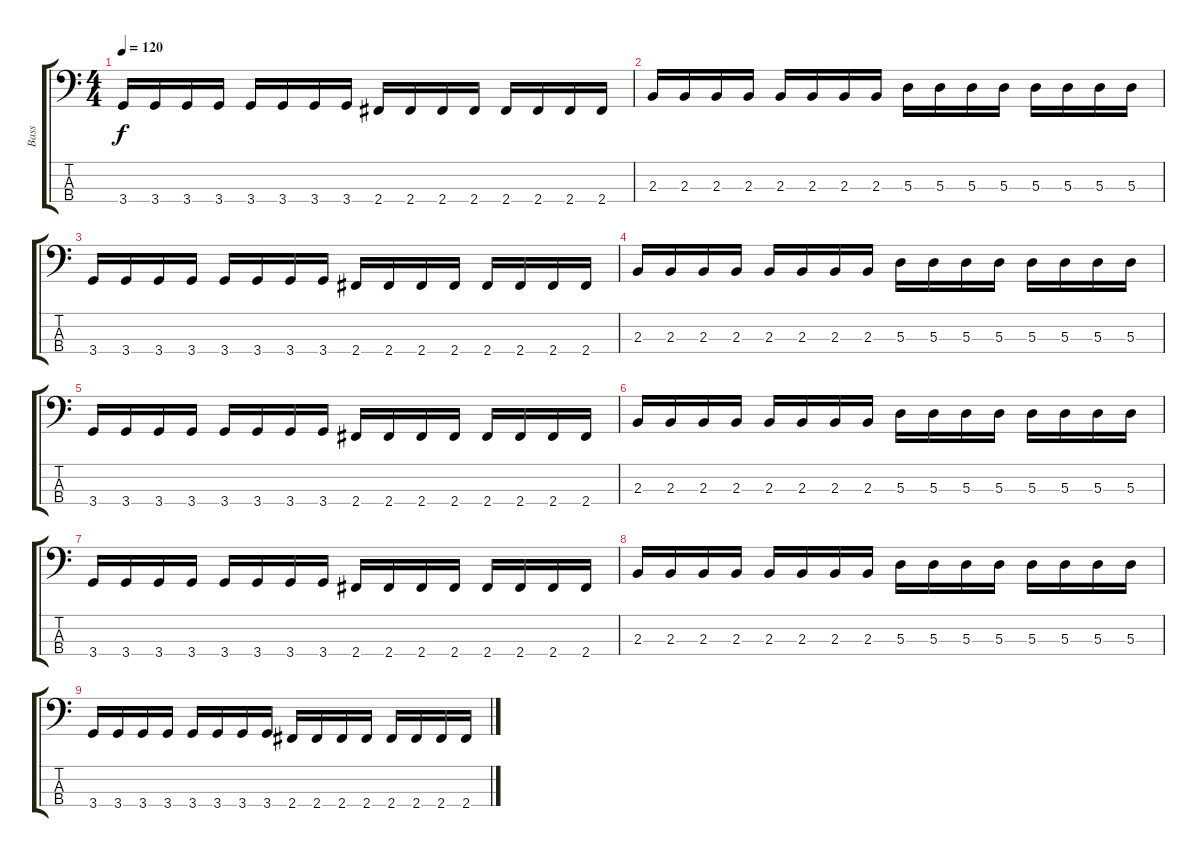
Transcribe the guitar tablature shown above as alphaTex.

\track ("Bass" "Bass") {instrument electricbasspick}
\staff {score tabs}
\tuning (G2 D2 A1 E1) {hide}
\ts (4 4)
\tempo 120
\clef f4
\ks c
3.4.16{dy f} 3.4.16 3.4.16 3.4.16 3.4.16 3.4.16 3.4.16 3.4.16 2.4.16 2.4.16 2.4.16 2.4.16 2.4.16 2.4.16 2.4.16 2.4.16 |
2.3.16 2.3.16 2.3.16 2.3.16 2.3.16 2.3.16 2.3.16 2.3.16 5.3.16 5.3.16 5.3.16 5.3.16 5.3.16 5.3.16 5.3.16 5.3.16 |
3.4.16 3.4.16 3.4.16 3.4.16 3.4.16 3.4.16 3.4.16 3.4.16 2.4.16 2.4.16 2.4.16 2.4.16 2.4.16 2.4.16 2.4.16 2.4.16 |
2.3.16 2.3.16 2.3.16 2.3.16 2.3.16 2.3.16 2.3.16 2.3.16 5.3.16 5.3.16 5.3.16 5.3.16 5.3.16 5.3.16 5.3.16 5.3.16 |
3.4.16 3.4.16 3.4.16 3.4.16 3.4.16 3.4.16 3.4.16 3.4.16 2.4.16 2.4.16 2.4.16 2.4.16 2.4.16 2.4.16 2.4.16 2.4.16 |
2.3.16 2.3.16 2.3.16 2.3.16 2.3.16 2.3.16 2.3.16 2.3.16 5.3.16 5.3.16 5.3.16 5.3.16 5.3.16 5.3.16 5.3.16 5.3.16 |
3.4.16 3.4.16 3.4.16 3.4.16 3.4.16 3.4.16 3.4.16 3.4.16 2.4.16 2.4.16 2.4.16 2.4.16 2.4.16 2.4.16 2.4.16 2.4.16 |
2.3.16 2.3.16 2.3.16 2.3.16 2.3.16 2.3.16 2.3.16 2.3.16 5.3.16 5.3.16 5.3.16 5.3.16 5.3.16 5.3.16 5.3.16 5.3.16 |
3.4.16 3.4.16 3.4.16 3.4.16 3.4.16 3.4.16 3.4.16 3.4.16 2.4.16 2.4.16 2.4.16 2.4.16 2.4.16 2.4.16 2.4.16 2.4.16
